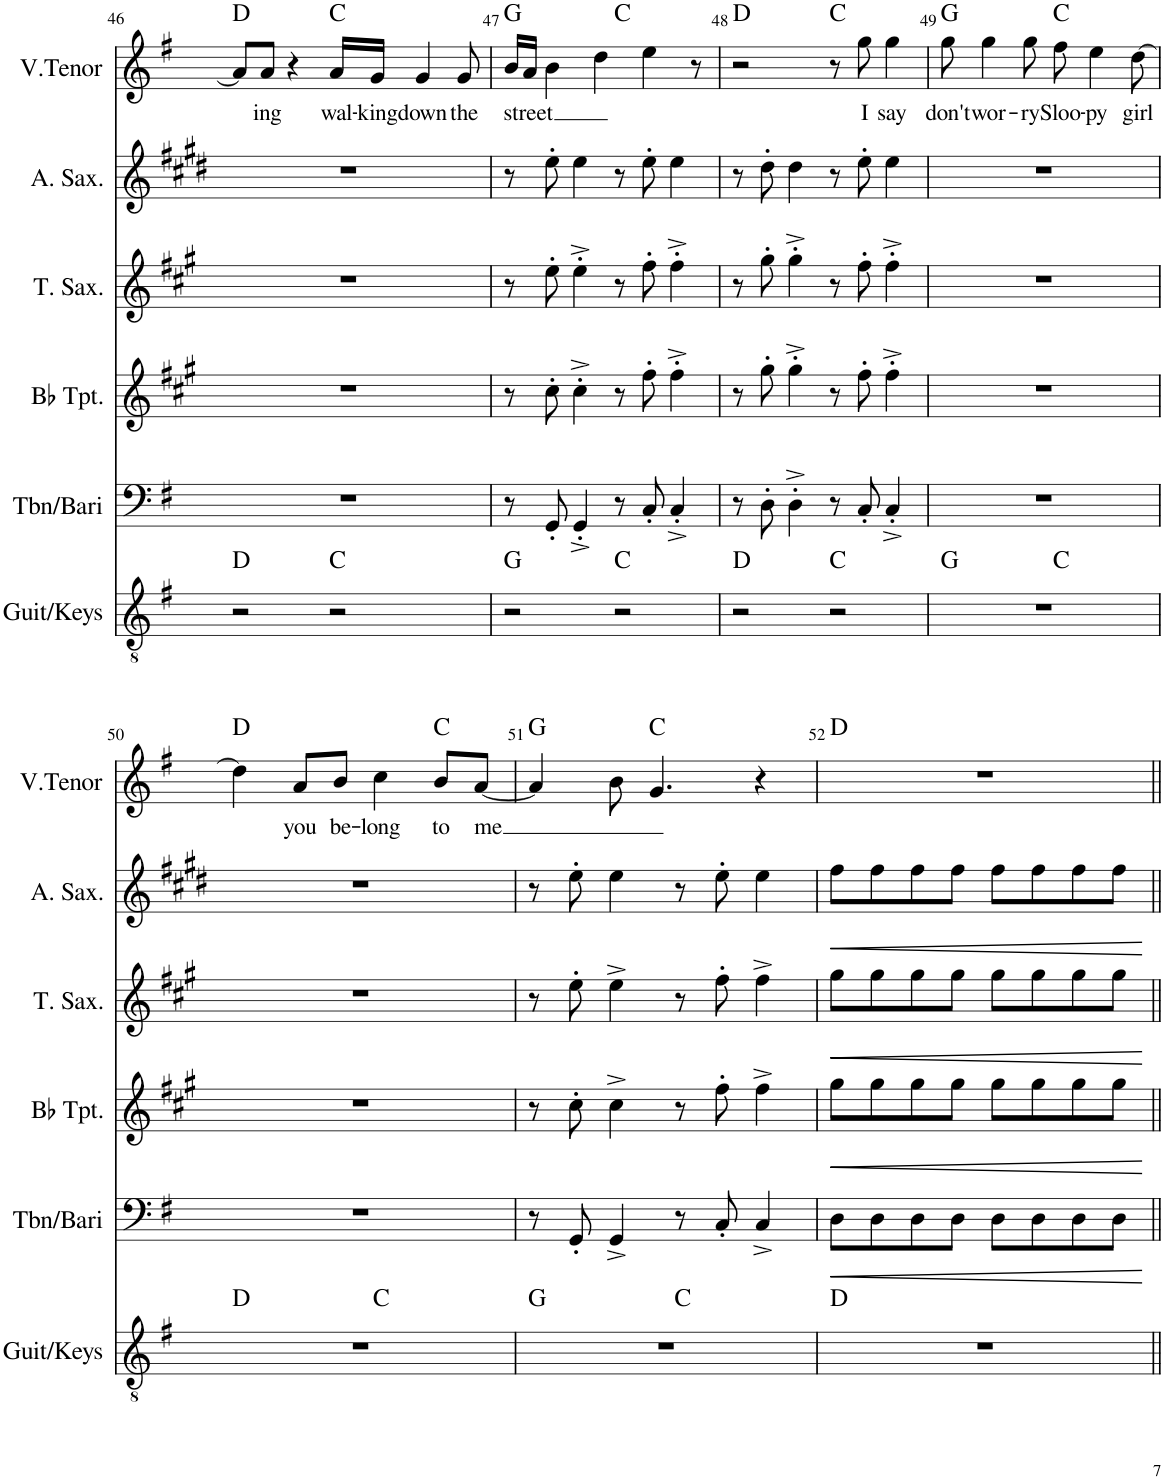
**kern	**harte	**kern	**dynam	**kern	**dynam	**kern	**dynam	**kern	**dynam	**kern	**text	**harte
*part6	*part6	*part5	*part5	*part4	*part4	*part3	*part3	*part2	*part2	*part1	*part1	*part1
*staff6	*	*staff5	*staff5	*staff4	*staff4	*staff3	*staff3	*staff2	*staff2	*staff1	*staff1	*
*I"Guit/Keys	*	*I"Tbn/Bari	*	*I"Bb Trumpet	*	*I"Tenor Saxophone	*	*I"Alto Saxophone	*	*I"V. Tenor	*	*
*I'Guit/Keys	*	*I'Tbn/Bari	*	*I'Bb Tpt.	*	*I'T. Sax.	*	*I'A. Sax.	*	*I'V.Tenor	*	*
!!LO:PB:g=z
*clefGv2	*	*clefF4	*	*clefG2	*	*clefG2	*	*clefG2	*	*clefG2	*	*
*	*	*	*	*Trd1c2	*	*Trd8c14	*	*Trd5c9	*	*	*	*
*k[f#]	*	*k[f#]	*	*k[f#c#g#]	*	*k[f#c#g#]	*	*k[f#c#g#d#]	*	*k[f#]	*	*
*M4/4	*	*M4/4	*	*M4/4	*	*M4/4	*	*M4/4	*	*M4/4	*	*
=46	=46	=46	=46	=46	=46	=46	=46	=46	=46	=46	=46	=46
2r	D:maj	1r	.	1r	.	1r	.	1r	.	8a/L]	.	D:maj
!	!	!	!	!	!	!	!	!	!	!	!LO:LY:b	!
.	.	.	.	.	.	.	.	.	.	8a/J	ing	.
.	.	.	.	.	.	.	.	.	.	4r	.	.
!	!	!	!	!	!	!	!	!	!	!	!LO:LY:b	!
2r	C:maj	.	.	.	.	.	.	.	.	16a/LL	wal-	C:maj
!	!	!	!	!	!	!	!	!	!	!	!LO:LY:b	!
.	.	.	.	.	.	.	.	.	.	16g/JJ	-king	.
!	!	!	!	!	!	!	!	!	!	!	!LO:LY:b	!
.	.	.	.	.	.	.	.	.	.	4g/	down	.
!	!	!	!	!	!	!	!	!	!	!	!LO:LY:b	!
.	.	.	.	.	.	.	.	.	.	8g/	the	.
=47	=47	=47	=47	=47	=47	=47	=47	=47	=47	=47	=47	=47
!	!	!	!	!	!	!	!	!	!	!	!LO:LY:b	!
*	*	*	*	*	*	*	*	*	*	*^	*	*
2r	G:maj	8r	.	8r	.	8r	.	8r	.	16b/LL	2ryy	street	G:maj
.	.	.	.	.	.	.	.	.	.	16a/JJ	.	.	.
.	.	8GG'/	.	8cc#'\	.	8ee'\	.	8ee'\	.	4b\	.	.	.
.	.	4GG'^/	.	4cc#'^\	.	4ee'^\	.	4ee\	.	.	.	.	.
.	.	.	.	.	.	.	.	.	.	4dd\	.	.	.
2r	C:maj	8r	.	8r	.	8r	.	8r	.	.	2ryy	.	C:maj
.	.	8C'/	.	8ff#'\	.	8ff#'\	.	8ee'\	.	4ee\	.	.	.
.	.	4C'^/	.	4ff#'^\	.	4ff#'^\	.	4ee\	.	.	.	.	.
.	.	.	.	.	.	.	.	.	.	8r	.	.	.
*	*	*	*	*	*	*	*	*	*	*v	*v	*	*
=48	=48	=48	=48	=48	=48	=48	=48	=48	=48	=48	=48	=48
2r	D:maj	8r	.	8r	.	8r	.	8r	.	2r	.	D:maj
.	.	8D'\	.	8gg#'\	.	8gg#'\	.	8dd#'\	.	.	.	.
.	.	4D'^\	.	4gg#'^\	.	4gg#'^\	.	4dd#\	.	.	.	.
2r	C:maj	8r	.	8r	.	8r	.	8r	.	8r	.	C:maj
!	!	!	!	!	!	!	!	!	!	!	!LO:LY:b	!
.	.	8C'/	.	8ff#'\	.	8ff#'\	.	8ee'\	.	8gg\	I	.
!	!	!	!	!	!	!	!	!	!	!	!LO:LY:b	!
.	.	4C'^/	.	4ff#'^\	.	4ff#'^\	.	4ee\	.	4gg\	say	.
=49	=49	=49	=49	=49	=49	=49	=49	=49	=49	=49	=49	=49
!	!	!	!	!	!	!	!	!	!	!	!LO:LY:b	!
*^	*	*	*	*	*	*	*	*	*	*	*	*
1r	2ryy	G:maj	1r	.	1r	.	1r	.	1r	.	8gg\	don't	G:maj
!	!	!	!	!	!	!	!	!	!	!	!	!LO:LY:b	!
.	.	.	.	.	.	.	.	.	.	.	4gg\	wor-	.
!	!	!	!	!	!	!	!	!	!	!	!	!LO:LY:b	!
.	.	.	.	.	.	.	.	.	.	.	8gg\	-ry	.
!	!	!	!	!	!	!	!	!	!	!	!	!LO:LY:b	!
.	2ryy	C:maj	.	.	.	.	.	.	.	.	8ff#\	Sloo-	C:maj
!	!	!	!	!	!	!	!	!	!	!	!	!LO:LY:b	!
.	.	.	.	.	.	.	.	.	.	.	4ee\	-py	.
!	!	!	!	!	!	!	!	!	!	!	!	!LO:LY:b	!
.	.	.	.	.	.	.	.	.	.	.	[8dd\	girl	.
!!LO:LB:g=z
=50	=50	=50	=50	=50	=50	=50	=50	=50	=50	=50	=50	=50	=50
1r	2ryy	D:maj	1r	.	1r	.	1r	.	1r	.	4dd\]	.	D:maj
!	!	!	!	!	!	!	!	!	!	!	!	!LO:LY:b	!
.	.	.	.	.	.	.	.	.	.	.	8a/L	you	.
!	!	!	!	!	!	!	!	!	!	!	!	!LO:LY:b	!
.	.	.	.	.	.	.	.	.	.	.	8b/J	be-	.
!	!	!	!	!	!	!	!	!	!	!	!	!LO:LY:b	!
.	2ryy	C:maj	.	.	.	.	.	.	.	.	4cc\	-long	.
!	!	!	!	!	!	!	!	!	!	!	!	!LO:LY:b	!
.	.	.	.	.	.	.	.	.	.	.	8b/L	to	C:maj
!	!	!	!	!	!	!	!	!	!	!	!	!LO:LY:b	!
.	.	.	.	.	.	.	.	.	.	.	[8a/J	me	.
=51	=51	=51	=51	=51	=51	=51	=51	=51	=51	=51	=51	=51	=51
1r	2ryy	G:maj	8r	.	8r	.	8r	.	8r	.	4a/]	.	G:maj
.	.	.	8GG'/	.	8cc#'\	.	8ee'\	.	8ee'\	.	.	.	.
.	.	.	4GG^/	.	4cc#^\	.	4ee^\	.	4ee\	.	8b\	.	.
.	.	.	.	.	.	.	.	.	.	.	4.g/	.	C:maj
.	2ryy	C:maj	8r	.	8r	.	8r	.	8r	.	.	.	.
.	.	.	8C'/	.	8ff#'\	.	8ff#'\	.	8ee'\	.	.	.	.
.	.	.	4C^/	.	4ff#^\	.	4ff#^\	.	4ee\	.	4r	.	.
=52	=52	=52	=52	=52	=52	=52	=52	=52	=52	=52	=52	=52	=52
!	!	!	!	!LO:HP:b	!	!LO:HP:b	!	!LO:HP:b	!	!LO:HP:b	!	!	!
*v	*v	*	*	*	*	*	*	*	*	*	*	*	*
1r	D:maj	8D\L	<	8gg#\L	<	8gg#\L	<	8ff#\L	<	1r	.	D:maj
.	.	8D\	.	8gg#\	.	8gg#\	.	8ff#\	.	.	.	.
.	.	8D\	.	8gg#\	.	8gg#\	.	8ff#\	.	.	.	.
.	.	8D\J	.	8gg#\J	.	8gg#\J	.	8ff#\J	.	.	.	.
.	.	8D\L	.	8gg#\L	.	8gg#\L	.	8ff#\L	.	.	.	.
.	.	8D\	.	8gg#\	.	8gg#\	.	8ff#\	.	.	.	.
.	.	8D\	.	8gg#\	.	8gg#\	.	8ff#\	.	.	.	.
.	.	8D\J	.	8gg#\J	.	8gg#\J	.	8ff#\J	.	.	.	.
.	.	.	[	.	[	.	[	.	[	.	.	.
=||	=||	=||	=||	=||	=||	=||	=||	=||	=||	=||	=||	=||
*-	*-	*-	*-	*-	*-	*-	*-	*-	*-	*-	*-	*-
